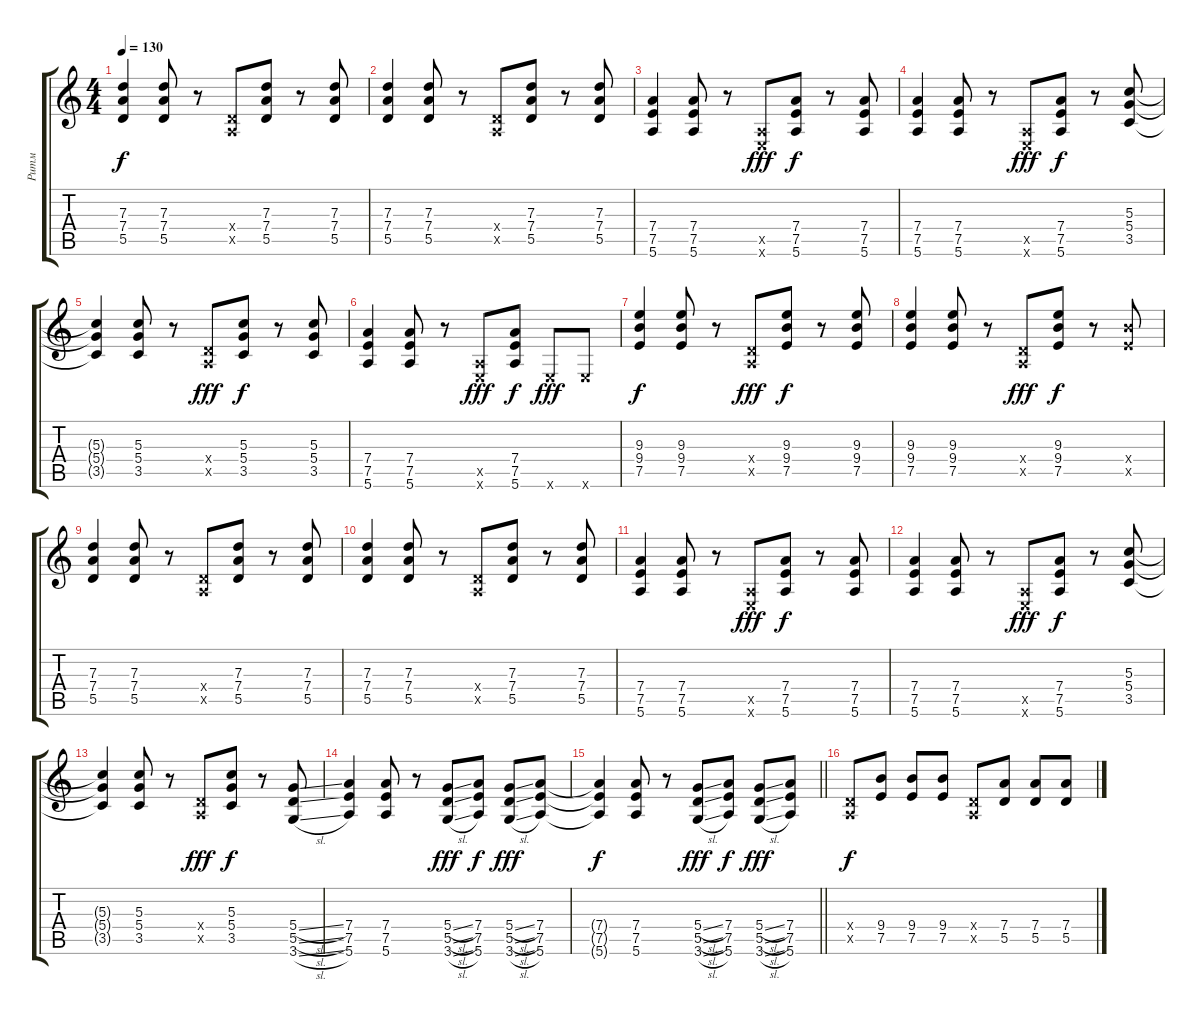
\track ("Ритм" "Ритм") {instrument distortionguitar}
\staff {score tabs}
\tuning (E4 B3 G3 D3 A2 E2) {hide}
\ts (4 4)
\tempo 130
\clef g2
\ks c
(7.3 7.4 5.5).4{dy f} (7.3 7.4 5.5).8 r.8 (0.4{x} 0.5{x}).8 (7.3 7.4 5.5).8 r.8 (7.3 7.4 5.5).8 |
(7.3 7.4 5.5).4 (7.3 7.4 5.5).8 r.8 (0.4{x} 0.5{x}).8 (7.3 7.4 5.5).8 r.8 (7.3 7.4 5.5).8 |
(7.4 7.5 5.6).4 (7.4 7.5 5.6).8 r.8 (0.5{x} 0.6{x}).8{dy fff} (7.4 7.5 5.6).8{dy f} r.8 (7.4 7.5 5.6).8 |
(7.4 7.5 5.6).4 (7.4 7.5 5.6).8 r.8 (0.5{x} 0.6{x}).8{dy fff} (7.4 7.5 5.6).8{dy f} r.8 (5.3 5.4 3.5).8 |
(5.3{t} 5.4{t} 3.5{t}).4 (5.3 5.4 3.5).8 r.8 (0.4{x} 0.5{x}).8{dy fff} (5.3 5.4 3.5).8{dy f} r.8 (5.3 5.4 3.5).8 |
(7.4 7.5 5.6).4 (7.4 7.5 5.6).8 r.8 (0.5{x} 0.6{x}).8{dy fff} (7.4 7.5 5.6).8{dy f} 0.6{x}.8{dy fff} 0.6{x}.8 |
(9.3 9.4 7.5).4{dy f} (9.3 9.4 7.5).8 r.8 (0.4{x} 0.5{x}).8{dy fff} (9.3 9.4 7.5).8{dy f} r.8 (9.3 9.4 7.5).8 |
(9.3 9.4 7.5).4 (9.3 9.4 7.5).8 r.8 (0.4{x} 0.5{x}).8{dy fff} (9.3 9.4 7.5).8{dy f} r.8 (9.4{x} 7.5{x}).8 |
(7.3 7.4 5.5).4 (7.3 7.4 5.5).8 r.8 (0.4{x} 0.5{x}).8 (7.3 7.4 5.5).8 r.8 (7.3 7.4 5.5).8 |
(7.3 7.4 5.5).4 (7.3 7.4 5.5).8 r.8 (0.4{x} 0.5{x}).8 (7.3 7.4 5.5).8 r.8 (7.3 7.4 5.5).8 |
(7.4 7.5 5.6).4 (7.4 7.5 5.6).8 r.8 (0.5{x} 0.6{x}).8{dy fff} (7.4 7.5 5.6).8{dy f} r.8 (7.4 7.5 5.6).8 |
(7.4 7.5 5.6).4 (7.4 7.5 5.6).8 r.8 (0.5{x} 0.6{x}).8{dy fff} (7.4 7.5 5.6).8{dy f} r.8 (5.3 5.4 3.5).8 |
(5.3{t} 5.4{t} 3.5{t}).4 (5.3 5.4 3.5).8 r.8 (0.4{x} 0.5{x}).8{dy fff} (5.3 5.4 3.5).8{dy f} r.8 (5.4{sl} 5.5{sl} 3.6{sl}).8 |
(7.4 7.5 5.6).4 (7.4 7.5 5.6).8 r.8 (5.4{sl} 5.5{sl} 3.6{sl}).8{dy fff} (7.4 7.5 5.6).8{dy f} (5.4{sl} 5.5{sl} 3.6{sl}).8{dy fff} (7.4 7.5 5.6).8 |
\barLineRight lightlight
(7.4{t} 7.5{t} 5.6{t}).4{dy f} (7.4 7.5 5.6).8 r.8 (5.4{sl} 5.5{sl} 3.6{sl}).8{dy fff} (7.4 7.5 5.6).8{dy f} (5.4{sl} 5.5{sl} 3.6{sl}).8{dy fff} (7.4 7.5 5.6).8 |
(0.4{x} 0.5{x}).8{dy f} (9.4 7.5).8 (9.4 7.5).8 (9.4 7.5).8 (0.4{x} 0.5{x}).8 (7.4 5.5).8 (7.4 5.5).8 (7.4 5.5).8
